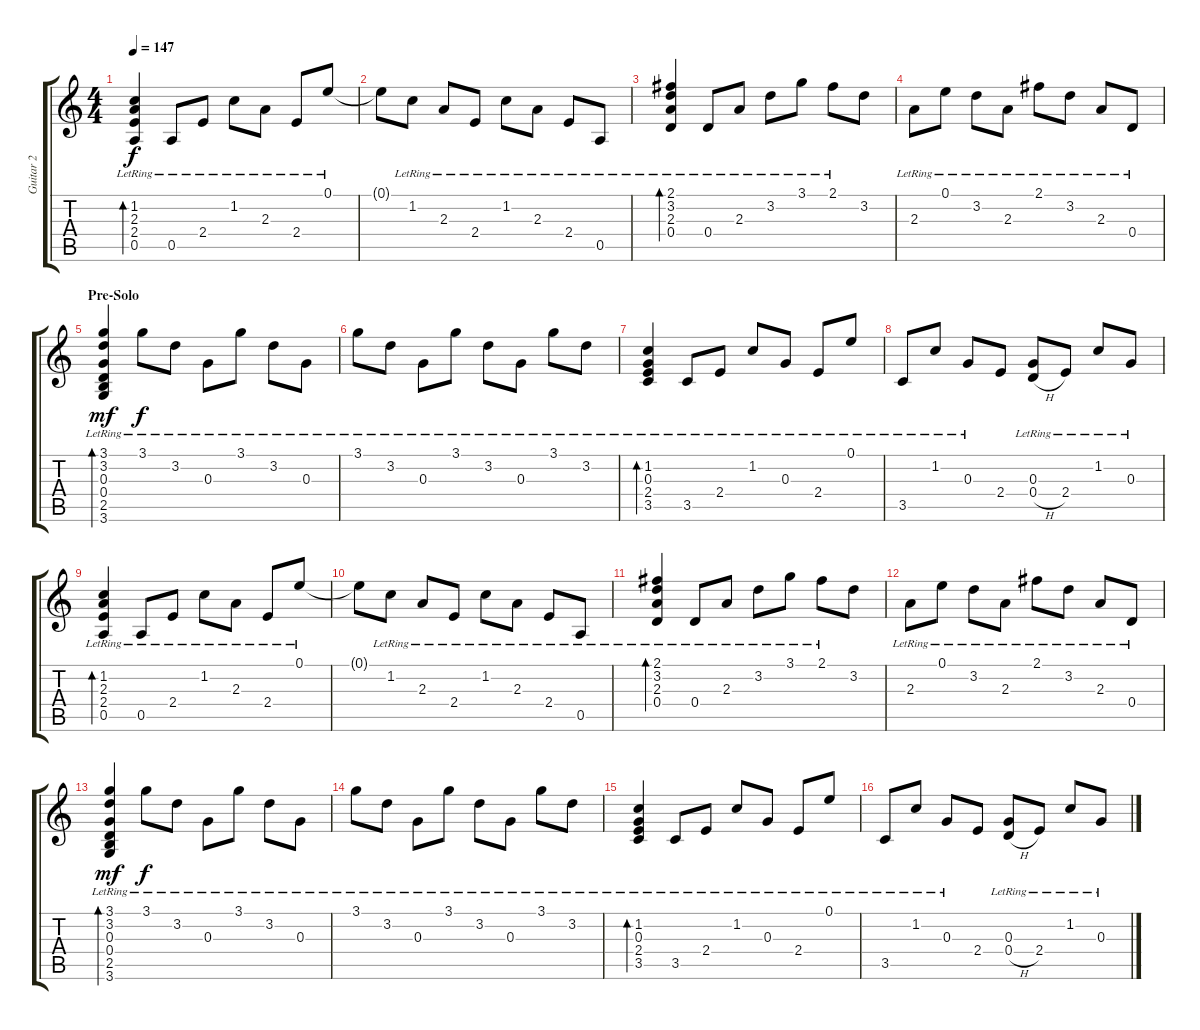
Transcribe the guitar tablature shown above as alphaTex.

\track ("Guitar 2" "Guitar 2") {instrument overdrivenguitar}
\staff {score tabs}
\tuning (E4 B3 G3 D3 A2 E2) {hide}
\ts (4 4)
\tempo 147
\clef g2
\ks c
(1.2{lr} 2.3{lr} 2.4{lr} 0.5).4{bd 240 dy f instrument acousticguitarsteel} 0.5{lr}.8 2.4{lr}.8 1.2{lr}.8 2.3{lr}.8 2.4{lr}.8 0.1{lr}.8 |
0.1{t}.8 1.2{lr}.8 2.3{lr}.8 2.4{lr}.8 1.2{lr}.8 2.3{lr}.8 2.4{lr}.8 0.5{lr}.8 |
(2.1{lr} 3.2{lr} 2.3{lr} 0.4).4{bd 240 instrument acousticguitarsteel} 0.4{lr}.8 2.3{lr}.8 3.2{lr}.8 3.1{lr}.8 2.1{lr}.8 3.2.8 |
2.3{lr}.8 0.1{lr}.8 3.2{lr}.8 2.3{lr}.8 2.1{lr}.8 3.2{lr}.8 2.3{lr}.8 0.4{lr}.8 |
\section ("" "Pre-Solo")
(3.1 3.2{lr} 0.3{lr} 0.4{lr} 2.5{lr} 3.6{lr}).4{bd 240 dy mf instrument acousticguitarsteel} 3.1{lr}.8{dy f} 3.2{lr}.8 0.3{lr}.8 3.1{lr}.8 3.2{lr}.8 0.3{lr}.8 |
3.1{lr}.8 3.2{lr}.8 0.3{lr}.8 3.1{lr}.8 3.2{lr}.8 0.3{lr}.8 3.1{lr}.8 3.2{lr}.8 |
(1.2{lr} 0.3{lr} 2.4{lr} 3.5).4{bd 240 instrument acousticguitarsteel} 3.5{lr}.8 2.4{lr}.8 1.2{lr}.8 0.3{lr}.8 2.4{lr}.8 0.1{lr}.8 |
3.5{lr}.8 1.2{lr}.8 0.3{lr}.8 2.4.8 (0.3{lr} 0.4{h}).8 2.4{lr}.8 1.2{lr}.8 0.3{lr}.8 |
(1.2{lr} 2.3{lr} 2.4{lr} 0.5).4{bd 240 instrument acousticguitarsteel} 0.5{lr}.8 2.4{lr}.8 1.2{lr}.8 2.3{lr}.8 2.4{lr}.8 0.1{lr}.8 |
0.1{t}.8 1.2{lr}.8 2.3{lr}.8 2.4{lr}.8 1.2{lr}.8 2.3{lr}.8 2.4{lr}.8 0.5{lr}.8 |
(2.1{lr} 3.2{lr} 2.3{lr} 0.4).4{bd 240 instrument acousticguitarsteel} 0.4{lr}.8 2.3{lr}.8 3.2{lr}.8 3.1{lr}.8 2.1{lr}.8 3.2.8 |
2.3{lr}.8 0.1{lr}.8 3.2{lr}.8 2.3{lr}.8 2.1{lr}.8 3.2{lr}.8 2.3{lr}.8 0.4{lr}.8 |
(3.1 3.2{lr} 0.3{lr} 0.4{lr} 2.5{lr} 3.6{lr}).4{bd 240 dy mf instrument acousticguitarsteel} 3.1{lr}.8{dy f} 3.2{lr}.8 0.3{lr}.8 3.1{lr}.8 3.2{lr}.8 0.3{lr}.8 |
3.1{lr}.8 3.2{lr}.8 0.3{lr}.8 3.1{lr}.8 3.2{lr}.8 0.3{lr}.8 3.1{lr}.8 3.2{lr}.8 |
(1.2{lr} 0.3{lr} 2.4{lr} 3.5).4{bd 240 instrument acousticguitarsteel} 3.5{lr}.8 2.4{lr}.8 1.2{lr}.8 0.3{lr}.8 2.4{lr}.8 0.1{lr}.8 |
3.5{lr}.8 1.2{lr}.8 0.3{lr}.8 2.4.8 (0.3{lr} 0.4{h}).8 2.4{lr}.8 1.2{lr}.8 0.3{lr}.8
